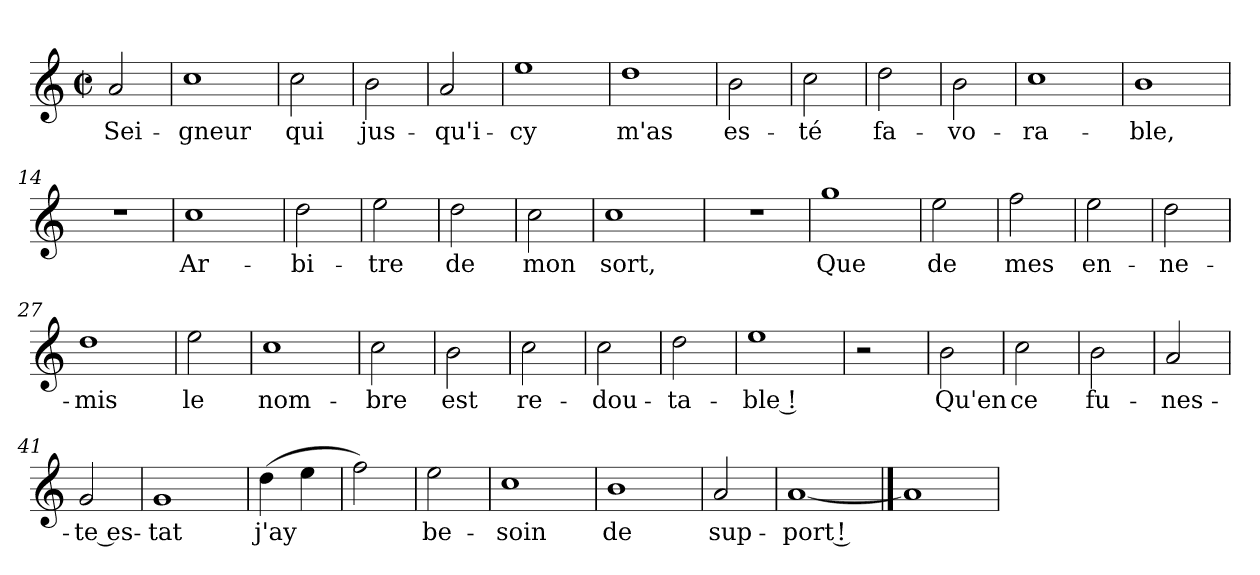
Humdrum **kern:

**kern	**text
*part1	*part1
*staff1	*staff1
*clefG2	*
*k[]	*
*C:	*
*M2/2	*
*met(c|)	*
=1	=1
2a/	Sei-
=2	=2
1cc	-gneur
=3	=3
2cc\	qui
=4	=4
2b\	jus-
=5	=5
2a/	-qu'i-
=6	=6
1ee	-cy
=7	=7
1dd	m'as
=8	=8
2b\	es-
=9	=9
2cc\	-té
=10	=10
2dd\	fa-
=11	=11
2b\	-vo-
=12	=12
1cc	-ra-
=13	=13
1b	-ble,
=14	=14
1r	.
=15	=15
1cc	Ar-
=16	=16
2dd\	-bi-
=17	=17
2ee\	-tre
=18	=18
2dd\	de
=19	=19
2cc\	mon
=20	=20
1cc	sort,
=21	=21
1r	.
=22	=22
1gg	Que
=23	=23
2ee\	de
=24	=24
2ff\	mes
=25	=25
2ee\	en-
=26	=26
2dd\	-ne-
=27	=27
1dd	-mis
=28	=28
2ee\	le
=29	=29
1cc	nom-
=30	=30
2cc\	-bre
=31	=31
2b\	est
=32	=32
2cc\	re-
=33	=33
2cc\	-dou-
=34	=34
2dd\	-ta-
=35	=35
1ee	-ble !
=36	=36
2r	.
=37	=37
2b\	Qu'en
=38	=38
2cc\	ce
=39	=39
2b\	fu-
=40	=40
2a/	-nes-
=41	=41
2g/	te es-
=42	=42
1g	-tat
=43	=43
(>4dd\	j'ay
4ee\	.
=44	=44
2ff\)	.
=45	=45
2ee\	be-
=46	=46
1cc	-soin
=47	=47
1b	de
=48	=48
2a/	sup-
=49	=49
[1a	-port !
==50	==50
1a]	.
=	=
*-	*-
